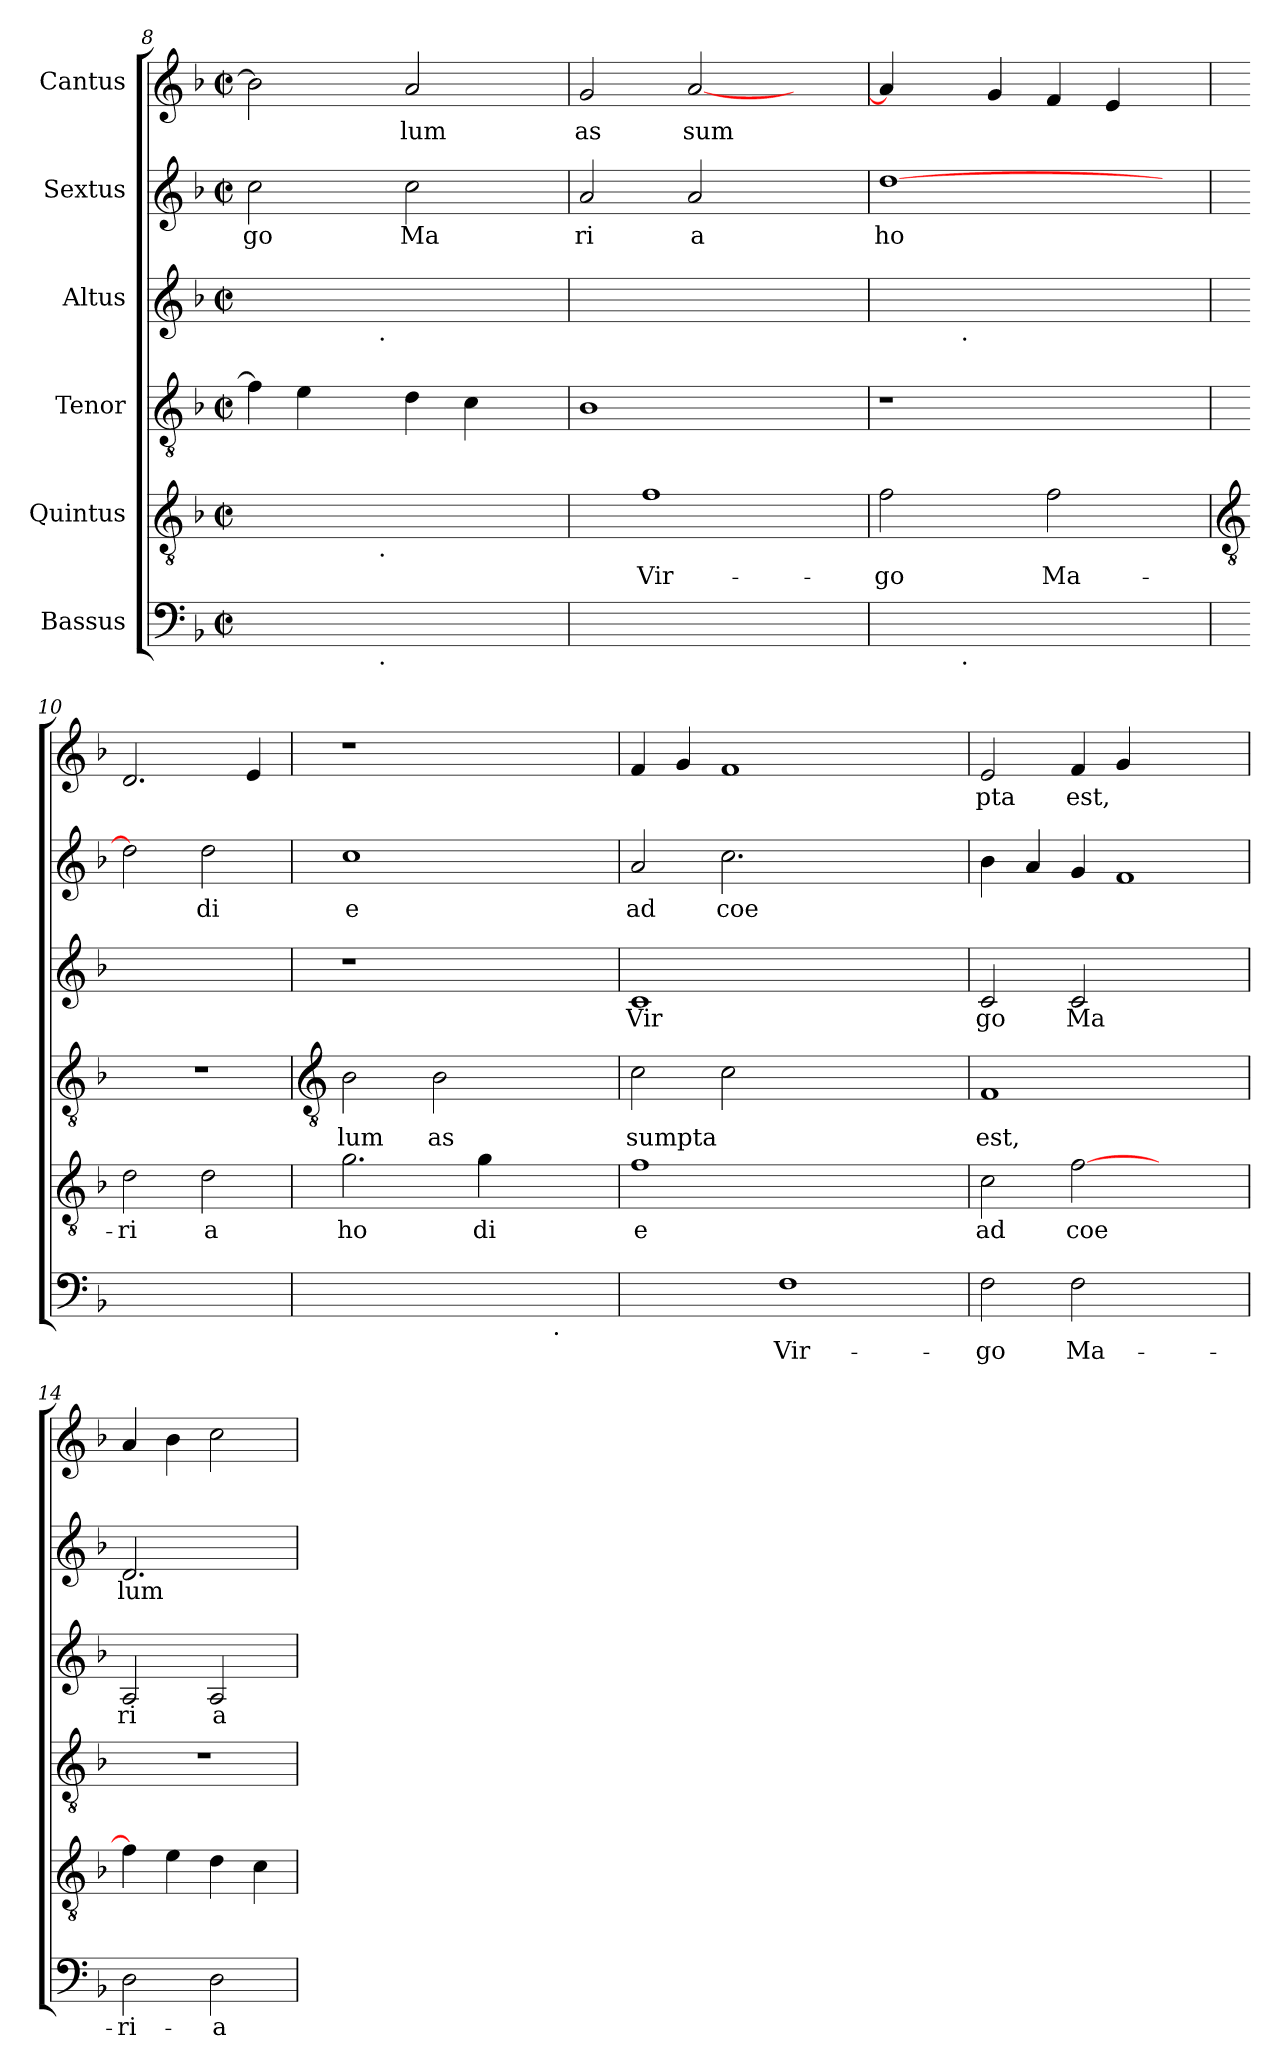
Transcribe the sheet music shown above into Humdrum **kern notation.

**kern	**text	**kern	**text	**kern	**text	**kern	**text	**kern	**text	**kern	**text
*part6	*part6	*part5	*part5	*part4	*part4	*part3	*part3	*part2	*part2	*part1	*part1
*staff6	*staff6	*staff5	*staff5	*staff4	*staff4	*staff3	*staff3	*staff2	*staff2	*staff1	*staff1
*I"Bassus	*	*I"Quintus	*	*I"Tenor	*	*I"Altus	*	*I"Sextus	*	*I"Cantus	*
!!LO:LB:g=z
*clefF4	*	*clefGv2	*	*clefGv2	*	*clefG2	*	*clefG2	*	*clefG2	*
*k[b-]	*	*k[b-]	*	*k[b-]	*	*k[b-]	*	*k[b-]	*	*k[b-]	*
*F:	*	*F:	*	*F:	*	*F:	*	*F:	*	*F:	*
*M2/2	*	*M2/2	*	*M2/2	*	*M2/2	*	*M2/2	*	*M2/2	*
*met(c|)	*	*met(c|)	*	*met(c|)	*	*met(c|)	*	*met(c|)	*	*met(c|)	*
=8	=8	=8	=8	=8	=8	=8	=8	=8	=8	=8	=8
!	!	!	!	!	!	!	!	!	!LO:LY:b	!	!
4ryy	.	4ryy	.	4f\]	.	4ryy	.	2cc\	go	2b-\]	.
32ryy	.	32ryy	.	4e\	.	32ryy	.	.	.	.	.
32ryy	.	32ryy	.	.	.	32ryy	.	.	.	.	.
32ryy	.	32ryy	.	.	.	32ryy	.	.	.	.	.
32ryy	.	32ryy	.	.	.	32ryy	.	.	.	.	.
32ryy	.	32ryy	.	.	.	32ryy	.	.	.	.	.
32ryy	.	32ryy	.	.	.	32ryy	.	.	.	.	.
!	!	!	!	!	!	!LO:TX:b:t=.	!	!	!	!	!
!	!	!LO:TX:b:t=.	!	!	!	!	!	!	!	!	!
!LO:TX:b:t=.	!	!	!	!	!	!	!	!	!	!	!
32ryy	.	32ryy	.	.	.	32ryy	.	.	.	.	.
4ryy	.	4ryy	.	.	.	4ryy	.	.	.	.	.
!	!	!	!	!	!	!	!	!	!LO:LY:b	!	!LO:LY:b
.	.	.	.	4d\	.	.	.	2cc\	Ma	2a/	lum
4ryy	.	4ryy	.	.	.	4ryy	.	.	.	.	.
.	.	.	.	4c\	.	.	.	.	.	.	.
4ryy	.	4ryy	.	.	.	4ryy	.	.	.	.	.
.	.	.	.	8..ryy	.	.	.	8..ryy	.	8..ryy	.
=8A	=8A	=8A	=8A	=8A	=8A	=8A	=8A	=8A	=8A	=8A	=8A
!	!	!	!	!	!	!	!	!	!LO:LY:b	!	!LO:LY:b
4ryy	.	4ryy	.	1B-	.	4ryy	.	2a/	ri	2g/	as
32ryy	.	32ryy	.	.	.	32ryy	.	.	.	.	.
!	!	!	!LO:LY:b	!	!	!	!	!	!	!	!
4ryy	.	1f	Vir-	.	.	4ryy	.	.	.	.	.
!	!	!	!	!	!	!	!	!	!LO:LY:b	!	!LO:LY:b
.	.	.	.	.	.	.	.	2a/	a	[2a/	sum
4ryy	.	.	.	.	.	4ryy	.	.	.	.	.
4ryy	.	.	.	.	.	4ryy	.	.	.	.	.
.	.	.	.	4ryy	.	.	.	4ryy	.	4ryy	.
4ryy	.	.	.	.	.	4ryy	.	.	.	.	.
.	.	.	.	32ryy	.	.	.	32ryy	.	32ryy	.
=9A	=9A	=9A	=9A	=9A	=9A	=9A	=9A	=9A	=9A	=9A	=9A
!	!	!	!LO:LY:b	!	!	!	!	!	!LO:LY:b	!	!
32ryy	.	2f\	-go	1r	.	32ryy	.	[1dd	ho	4a/]	.
32ryy	.	.	.	.	.	32ryy	.	.	.	.	.
32ryy	.	.	.	.	.	32ryy	.	.	.	.	.
32ryy	.	.	.	.	.	32ryy	.	.	.	.	.
32ryy	.	.	.	.	.	32ryy	.	.	.	.	.
32ryy	.	.	.	.	.	32ryy	.	.	.	.	.
!	!	!	!	!	!	!LO:TX:b:t=.	!	!	!	!	!
!LO:TX:b:t=.	!	!	!	!	!	!	!	!	!	!	!
32ryy	.	.	.	.	.	32ryy	.	.	.	.	.
4ryy	.	.	.	.	.	4ryy	.	.	.	.	.
.	.	.	.	.	.	.	.	.	.	4g/	.
4ryy	.	.	.	.	.	4ryy	.	.	.	.	.
!	!	!	!LO:LY:b	!	!	!	!	!	!	!	!
.	.	2f\	Ma-	.	.	.	.	.	.	4f/	.
4ryy	.	.	.	.	.	4ryy	.	.	.	.	.
.	.	.	.	.	.	.	.	.	.	4e/	.
4ryy	.	.	.	.	.	4ryy	.	.	.	.	.
.	.	8..ryy	.	8..ryy	.	.	.	8..ryy	.	8..ryy	.
!!LO:LB:g=z
=10A	=10A	=10A	=10A	=10A	=10A	=10A	=10A	=10A	=10A	=10A	=10A
*	*	*clefGv2	*	*	*	*	*	*	*	*	*
!	!	!	!LO:LY:b	!	!	!	!	!	!	!	!
32ryy	.	2d\	-ri	1r	.	32ryy	.	2dd\]	.	2.d/	.
32%31ryy	.	.	.	.	.	32%31ryy	.	.	.	.	.
!	!	!	!LO:LY:b	!	!	!	!	!	!LO:LY:b	!	!
.	.	2d\	a	.	.	.	.	2dd\	di	.	.
.	.	.	.	.	.	.	.	.	.	4e/	.
!!LO:LB:g=z
=11A	=11A	=11A	=11A	=11A	=11A	=11A	=11A	=11A	=11A	=11A	=11A
*	*	*	*	*clefGv2	*	*	*	*	*	*	*
!	!	!	!LO:LY:b	!	!LO:LY:b	!	!	!	!LO:LY:b	!	!
4ryy	.	2.g\	ho	2B-\	-lum	1r	.	1cc	e	1r	.
4ryy	.	.	.	.	.	.	.	.	.	.	.
!	!	!	!	!	!LO:LY:b	!	!	!	!	!	!
4ryy	.	.	.	2B-\	as	.	.	.	.	.	.
!	!	!	!LO:LY:b	!	!	!	!	!	!	!	!
32ryy	.	4g\	di	.	.	.	.	.	.	.	.
32ryy	.	.	.	.	.	.	.	.	.	.	.
32ryy	.	.	.	.	.	.	.	.	.	.	.
32ryy	.	.	.	.	.	.	.	.	.	.	.
32ryy	.	.	.	.	.	.	.	.	.	.	.
32ryy	.	.	.	.	.	.	.	.	.	.	.
!LO:TX:b:t=.	!	!	!	!	!	!	!	!	!	!	!
32ryy	.	.	.	.	.	.	.	.	.	.	.
4ryy	.	.	.	.	.	.	.	.	.	.	.
.	.	8..ryy	.	8..ryy	.	8..ryy	.	8..ryy	.	8..ryy	.
!!LO:LB:g=z
=12	=12	=12	=12	=12	=12	=12	=12	=12	=12	=12	=12
!	!	!	!LO:LY:b	!	!LO:LY:b	!	!LO:LY:b	!	!LO:LY:b	!	!
4ryy	.	1f	e	2c\	sumpta	1c	Vir	2a/	ad	4f/	.
4ryy	.	.	.	.	.	.	.	.	.	4g/	.
!	!	!	!	!	!	!	!	!	!LO:LY:b	!	!
4ryy	.	.	.	2c\	.	.	.	2.cc\	coe	1f	.
32ryy	.	.	.	.	.	.	.	.	.	.	.
!	!LO:LY:b	!	!	!	!	!	!	!	!	!	!
1F	Vir-	.	.	.	.	.	.	.	.	.	.
.	.	2ryy	.	2ryy	.	2ryy	.	.	.	.	.
.	.	.	.	.	.	.	.	2ryy	.	.	.
.	.	4ryy	.	4ryy	.	4ryy	.	.	.	4ryy	.
.	.	32ryy	.	32ryy	.	32ryy	.	32ryy	.	32ryy	.
=13	=13	=13	=13	=13	=13	=13	=13	=13	=13	=13	=13
!	!LO:LY:b	!	!LO:LY:b	!	!LO:LY:b	!	!LO:LY:b	!	!	!	!LO:LY:b
2F\	-go	2c\	ad	1F	est,	2c/	go	4b-\	.	2e/	pta
.	.	.	.	.	.	.	.	4a/	.	.	.
!	!LO:LY:b	!	!LO:LY:b	!	!	!	!LO:LY:b	!	!	!	!LO:LY:b
2F\	Ma-	[2f\	coe	.	.	2c/	Ma	4g/	.	4f/	est,
.	.	.	.	.	.	.	.	1f	.	4g/	.
2.ryy	.	2.ryy	.	2.ryy	.	2.ryy	.	.	.	2.ryy	.
=14	=14	=14	=14	=14	=14	=14	=14	=14	=14	=14	=14
!	!LO:LY:b	!	!	!	!	!	!LO:LY:b	!	!LO:LY:b	!	!
2D\	-ri-	4f\]	.	1r	.	2A/	ri	2.d/	lum	4a/	.
.	.	4e\	.	.	.	.	.	.	.	4b-\	.
!	!LO:LY:b	!	!	!	!	!	!LO:LY:b	!	!	!	!
2D\	-a	4d\	.	.	.	2A/	a	.	.	2cc\	.
.	.	4c\	.	.	.	.	.	4ryy	.	.	.
=	=	=	=	=	=	=	=	=	=	=	=
*-	*-	*-	*-	*-	*-	*-	*-	*-	*-	*-	*-
